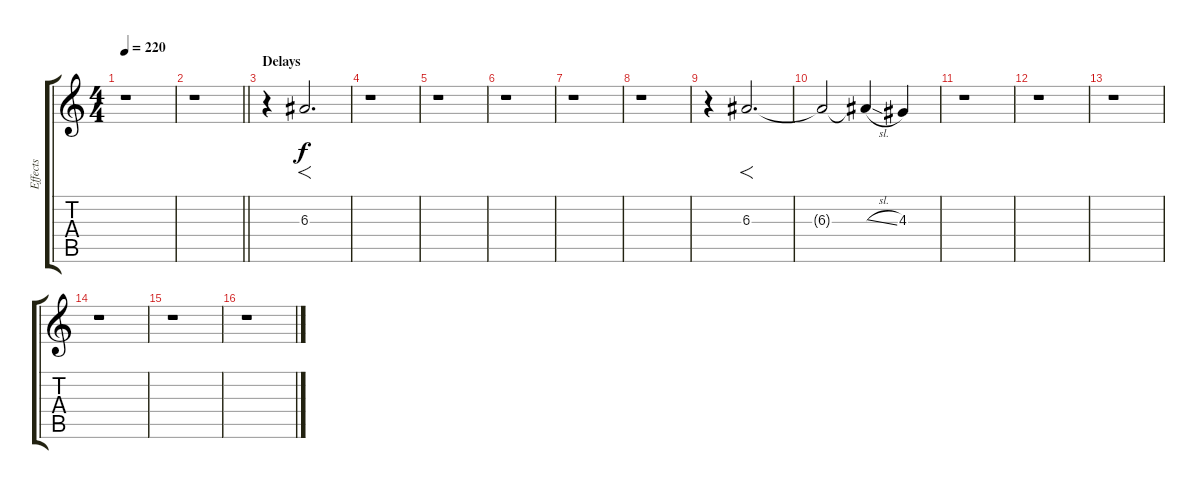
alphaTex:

\track ("Effects" "Effects") {instrument distortionguitar}
\staff {score tabs}
\tuning (Db4 Ab3 E3 B2 Gb2 Db2) {hide}
\ts (4 4)
\tempo 220
\clef g2
\ks c
r.1{dy f} |
\barLineRight lightlight
r.1 |
\section ("" "Delays")
r.4 6.3.2{f d} |
r.1 |
r.1 |
r.1 |
r.1 |
r.1 |
r.4 6.3.2{f d} |
6.3{t}.2 6.3{sl t}.4 4.3.4 |
r.1 |
r.1 |
r.1 |
r.1 |
r.1 |
r.1
